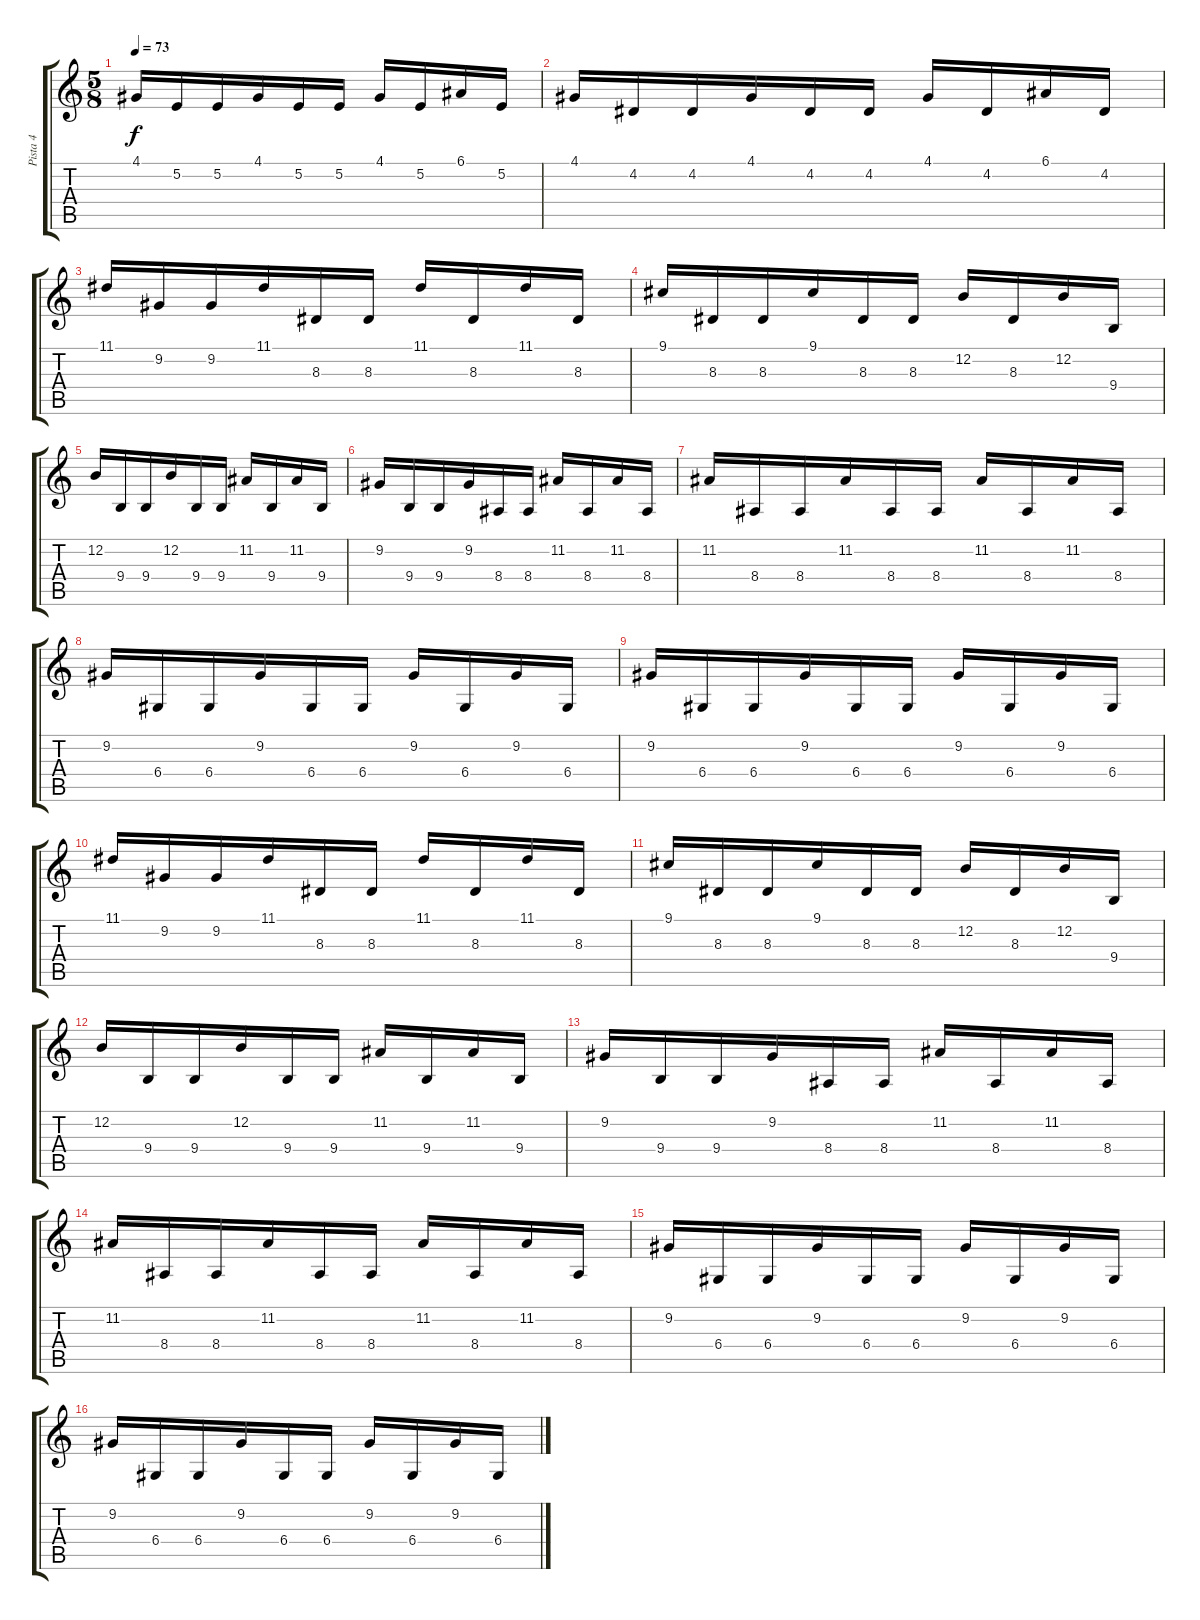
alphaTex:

\track ("Pista 4" "Pista 4") {instrument pizzicatostrings}
\staff {score tabs}
\tuning (E4 B3 G3 D3 A2 E2) {hide}
\ts (5 8)
\tempo 73
\clef g2
\ks c
4.1.16{dy f} 5.2.16 5.2.16 4.1.16 5.2.16 5.2.16 4.1.16 5.2.16 6.1.16 5.2.16 |
4.1.16 4.2.16 4.2.16 4.1.16 4.2.16 4.2.16 4.1.16 4.2.16 6.1.16 4.2.16 |
11.1.16 9.2.16 9.2.16 11.1.16 8.3.16 8.3.16 11.1.16 8.3.16 11.1.16 8.3.16 |
9.1.16 8.3.16 8.3.16 9.1.16 8.3.16 8.3.16 12.2.16 8.3.16 12.2.16 9.4.16 |
12.2.16 9.4.16 9.4.16 12.2.16 9.4.16 9.4.16 11.2.16 9.4.16 11.2.16 9.4.16 |
9.2.16 9.4.16 9.4.16 9.2.16 8.4.16 8.4.16 11.2.16 8.4.16 11.2.16 8.4.16 |
11.2.16 8.4.16 8.4.16 11.2.16 8.4.16 8.4.16 11.2.16 8.4.16 11.2.16 8.4.16 |
9.2.16 6.4.16 6.4.16 9.2.16 6.4.16 6.4.16 9.2.16 6.4.16 9.2.16 6.4.16 |
9.2.16 6.4.16 6.4.16 9.2.16 6.4.16 6.4.16 9.2.16 6.4.16 9.2.16 6.4.16 |
11.1.16 9.2.16 9.2.16 11.1.16 8.3.16 8.3.16 11.1.16 8.3.16 11.1.16 8.3.16 |
9.1.16 8.3.16 8.3.16 9.1.16 8.3.16 8.3.16 12.2.16 8.3.16 12.2.16 9.4.16 |
12.2.16 9.4.16 9.4.16 12.2.16 9.4.16 9.4.16 11.2.16 9.4.16 11.2.16 9.4.16 |
9.2.16 9.4.16 9.4.16 9.2.16 8.4.16 8.4.16 11.2.16 8.4.16 11.2.16 8.4.16 |
11.2.16 8.4.16 8.4.16 11.2.16 8.4.16 8.4.16 11.2.16 8.4.16 11.2.16 8.4.16 |
9.2.16 6.4.16 6.4.16 9.2.16 6.4.16 6.4.16 9.2.16 6.4.16 9.2.16 6.4.16 |
9.2.16 6.4.16 6.4.16 9.2.16 6.4.16 6.4.16 9.2.16 6.4.16 9.2.16 6.4.16
